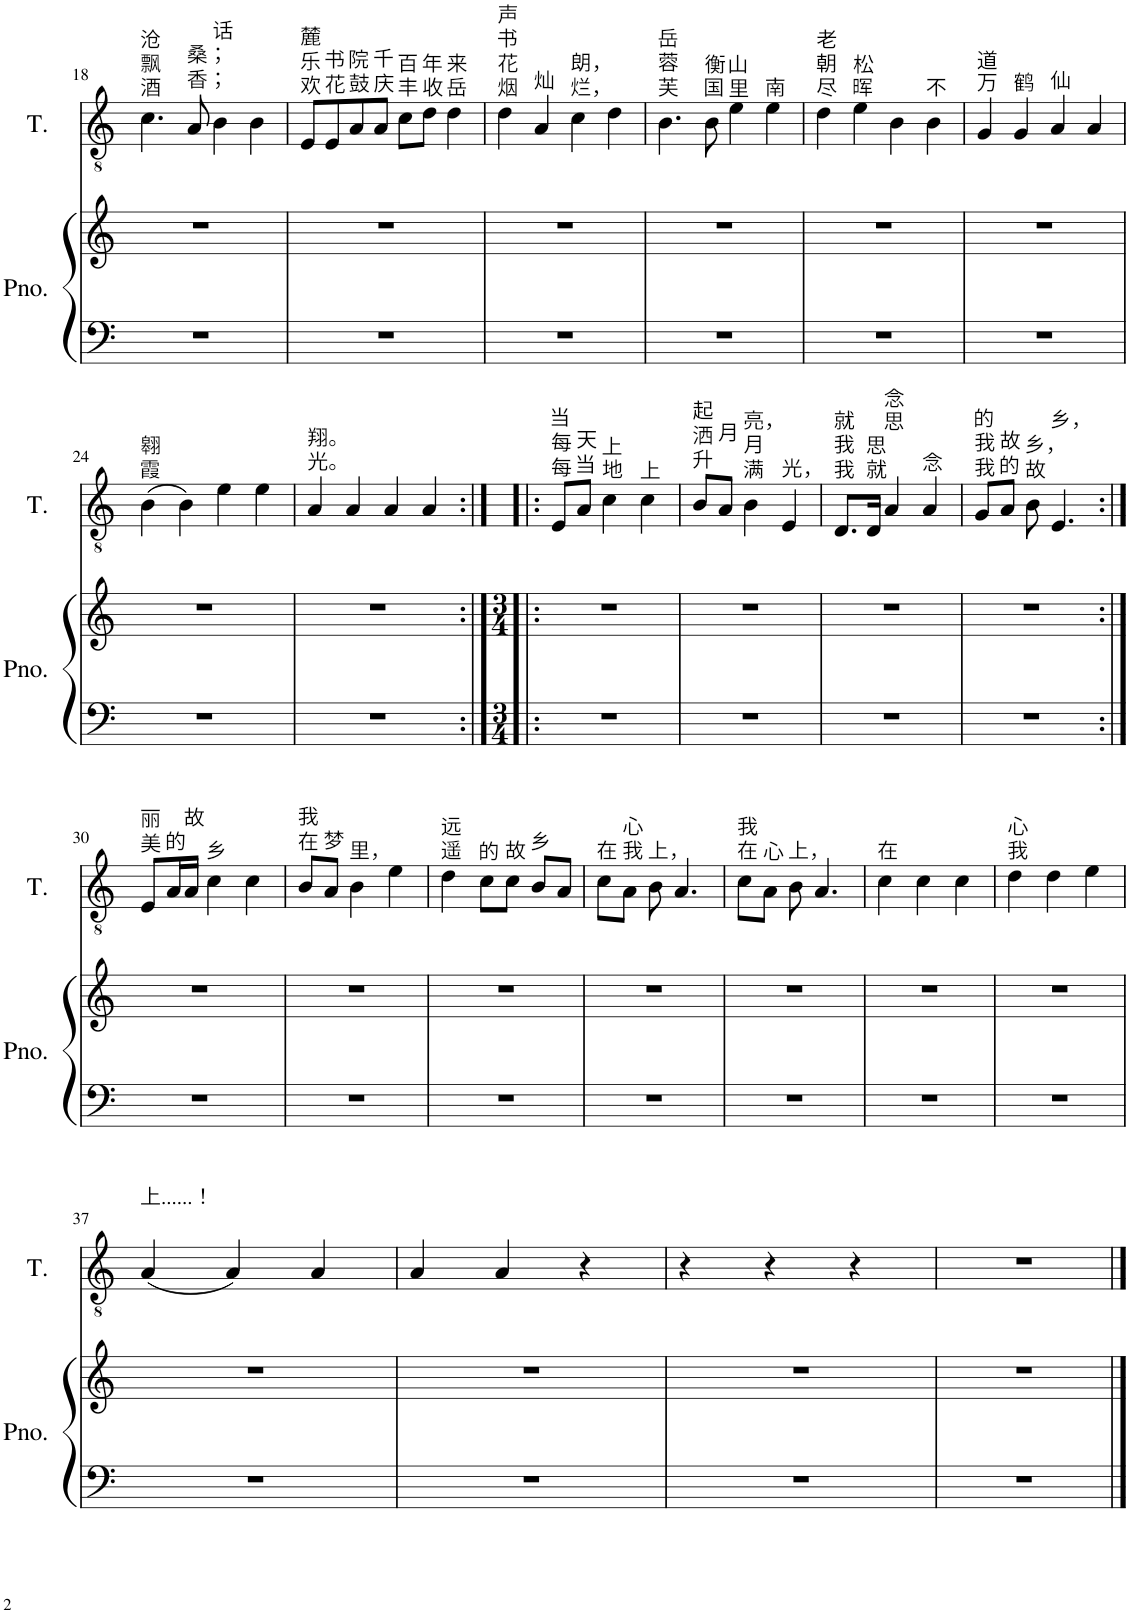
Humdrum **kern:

**kern	**kern	**kern
*part2	*part2	*part1
*staff3	*staff2	*staff1
*I"Piano	*	*I"Tenor
*I'Pno.	*	*I'T.
!!LO:PB:g=z
*clefF4	*clefG2	*clefGv2
*k[]	*k[]	*k[]
*M4/4	*M4/4	*
=18	=18	=18
!	!	!LO:TX:a:t=酒
!	!	!LO:TX:a:t=飘
!	!	!LO:TX:a:t=沧
1r	1r	4.c\
!	!	!LO:TX:a:t=香；
!	!	!LO:TX:a:t=桑；
.	.	8A/
!	!	!LO:TX:a:t=话
.	.	4B\
.	.	4B\
=19	=19	=19
!	!	!LO:TX:a:t=欢
!	!	!LO:TX:a:t=乐
!	!	!LO:TX:a:t=麓
1r	1r	8E/L
!	!	!LO:TX:a:t=花
!	!	!LO:TX:a:t=书
.	.	8E/
!	!	!LO:TX:a:t=鼓
!	!	!LO:TX:a:t=院
.	.	8A/
!	!	!LO:TX:a:t=庆
!	!	!LO:TX:a:t=千
.	.	8A/J
!	!	!LO:TX:a:t=丰
!	!	!LO:TX:a:t=百
.	.	8c\L
!	!	!LO:TX:a:t=收
!	!	!LO:TX:a:t=年
.	.	8d\J
!	!	!LO:TX:a:t=岳
!	!	!LO:TX:a:t=来
.	.	4d\
=20	=20	=20
!	!	!LO:TX:a:t=烟
!	!	!LO:TX:a:t=花
!	!	!LO:TX:a:t=书
!	!	!LO:TX:a:t=声
1r	1r	4d\
!	!	!LO:TX:a:t=灿
.	.	4A/
!	!	!LO:TX:a:t=烂，
!	!	!LO:TX:a:t=朗，
.	.	4c\
.	.	4d\
=21	=21	=21
!	!	!LO:TX:a:t=芙
!	!	!LO:TX:a:t=蓉
!	!	!LO:TX:a:t=岳
1r	1r	4.B\
!	!	!LO:TX:a:t=国
!	!	!LO:TX:a:t=衡
.	.	8B\
!	!	!LO:TX:a:t=里
!	!	!LO:TX:a:t=山
.	.	4e\
!	!	!LO:TX:a:t=南
.	.	4e\
=22	=22	=22
!	!	!LO:TX:a:t=尽
!	!	!LO:TX:a:t=朝
!	!	!LO:TX:a:t=老
1r	1r	4d\
!	!	!LO:TX:a:t=晖
!	!	!LO:TX:a:t=松
.	.	4e\
.	.	4B\
!	!	!LO:TX:a:t=不
.	.	4B\
=23	=23	=23
!	!	!LO:TX:a:t=万
!	!	!LO:TX:a:t=道
1r	1r	4G/
!	!	!LO:TX:a:t=鹤
.	.	4G/
!	!	!LO:TX:a:t=仙
.	.	4A/
.	.	4A/
!!LO:LB:g=z
=24	=24	=24
!	!	!LO:TX:a:t=霞
!	!	!LO:TX:a:t=翱
1r	1r	(4B\
.	.	4B\)
.	.	4e\
.	.	4e\
=25	=25	=25
!	!	!LO:TX:a:t=光。
!	!	!LO:TX:a:t=翔。
1r	1r	4A/
.	.	4A/
.	.	4A/
.	.	4A/
=26:|!|:	=26:|!|:	=26:|!|:
*M3/4	*M3/4	*
!	!	!LO:TX:a:t=每
!	!	!LO:TX:a:t=每
!	!	!LO:TX:a:t=当
2.r	2.r	8E/L
!	!	!LO:TX:a:t=当
!	!	!LO:TX:a:t=天
.	.	8A/J
!	!	!LO:TX:a:t=地
!	!	!LO:TX:a:t=上
.	.	4c\
!	!	!LO:TX:a:t=上
.	.	4c\
=27	=27	=27
!	!	!LO:TX:a:t=升
!	!	!LO:TX:a:t=洒
!	!	!LO:TX:a:t=起
2.r	2.r	8B/L
!	!	!LO:TX:a:t=月
.	.	8A/J
!	!	!LO:TX:a:t=满
!	!	!LO:TX:a:t=月
!	!	!LO:TX:a:t=亮，
.	.	4B\
!	!	!LO:TX:a:t=光，
.	.	4E/
=28	=28	=28
!	!	!LO:TX:a:t=我
!	!	!LO:TX:a:t=我
!	!	!LO:TX:a:t=就
2.r	2.r	8.D/L
!	!	!LO:TX:a:t=就
!	!	!LO:TX:a:t=思
.	.	16D/Jk
!	!	!LO:TX:a:t=思
!	!	!LO:TX:a:t=念
.	.	4A/
!	!	!LO:TX:a:t=念
.	.	4A/
=29	=29	=29
!	!	!LO:TX:a:t=我
!	!	!LO:TX:a:t=我
!	!	!LO:TX:a:t=的
2.r	2.r	8G/L
!	!	!LO:TX:a:t=的
!	!	!LO:TX:a:t=故
.	.	8A/J
!	!	!LO:TX:a:t=故
!	!	!LO:TX:a:t=乡，
.	.	8B\
!	!	!LO:TX:a:t=乡，
.	.	4.E/
!!LO:LB:g=z
=30:|!	=30:|!	=30:|!
!	!	!LO:TX:a:t=美
!	!	!LO:TX:a:t=丽
2.r	2.r	8E/L
!	!	!LO:TX:a:t=的
.	.	16A/L
!	!	!LO:TX:a:t=故
.	.	16A/JJ
!	!	!LO:TX:a:t=乡
.	.	4c\
.	.	4c\
=31	=31	=31
!	!	!LO:TX:a:t=在
!	!	!LO:TX:a:t=我
2.r	2.r	8B/L
!	!	!LO:TX:a:t=梦
.	.	8A/J
!	!	!LO:TX:a:t=里，
.	.	4B\
.	.	4e\
=32	=32	=32
!	!	!LO:TX:a:t=遥
!	!	!LO:TX:a:t=远
2.r	2.r	4d\
!	!	!LO:TX:a:t=的
.	.	8c\L
!	!	!LO:TX:a:t=故
.	.	8c\J
!	!	!LO:TX:a:t=乡
.	.	8B/L
.	.	8A/J
=33	=33	=33
!	!	!LO:TX:a:t=在
2.r	2.r	8c\L
!	!	!LO:TX:a:t=我
!	!	!LO:TX:a:t=心
.	.	8A\J
!	!	!LO:TX:a:t=上，
.	.	8B\
.	.	4.A/
=34	=34	=34
!	!	!LO:TX:a:t=在
!	!	!LO:TX:a:t=我
2.r	2.r	8c\L
!	!	!LO:TX:a:t=心
.	.	8A\J
!	!	!LO:TX:a:t=上，
.	.	8B\
.	.	4.A/
=35	=35	=35
!	!	!LO:TX:a:t=在
2.r	2.r	4c\
.	.	4c\
.	.	4c\
=36	=36	=36
!	!	!LO:TX:a:t=我
!	!	!LO:TX:a:t=心
2.r	2.r	4d\
.	.	4d\
.	.	4e\
!!LO:LB:g=z
=37	=37	=37
!	!	!LO:TX:a:t=上......！
2.r	2.r	(4A/
.	.	4A/)
.	.	4A/
=38	=38	=38
2.r	2.r	4A/
.	.	4A/
.	.	4r
=39	=39	=39
2.r	2.r	4r
.	.	4r
.	.	4r
=40	=40	=40
2.r	2.r	1r
4ryy	4ryy	.
==	==	==
*-	*-	*-
